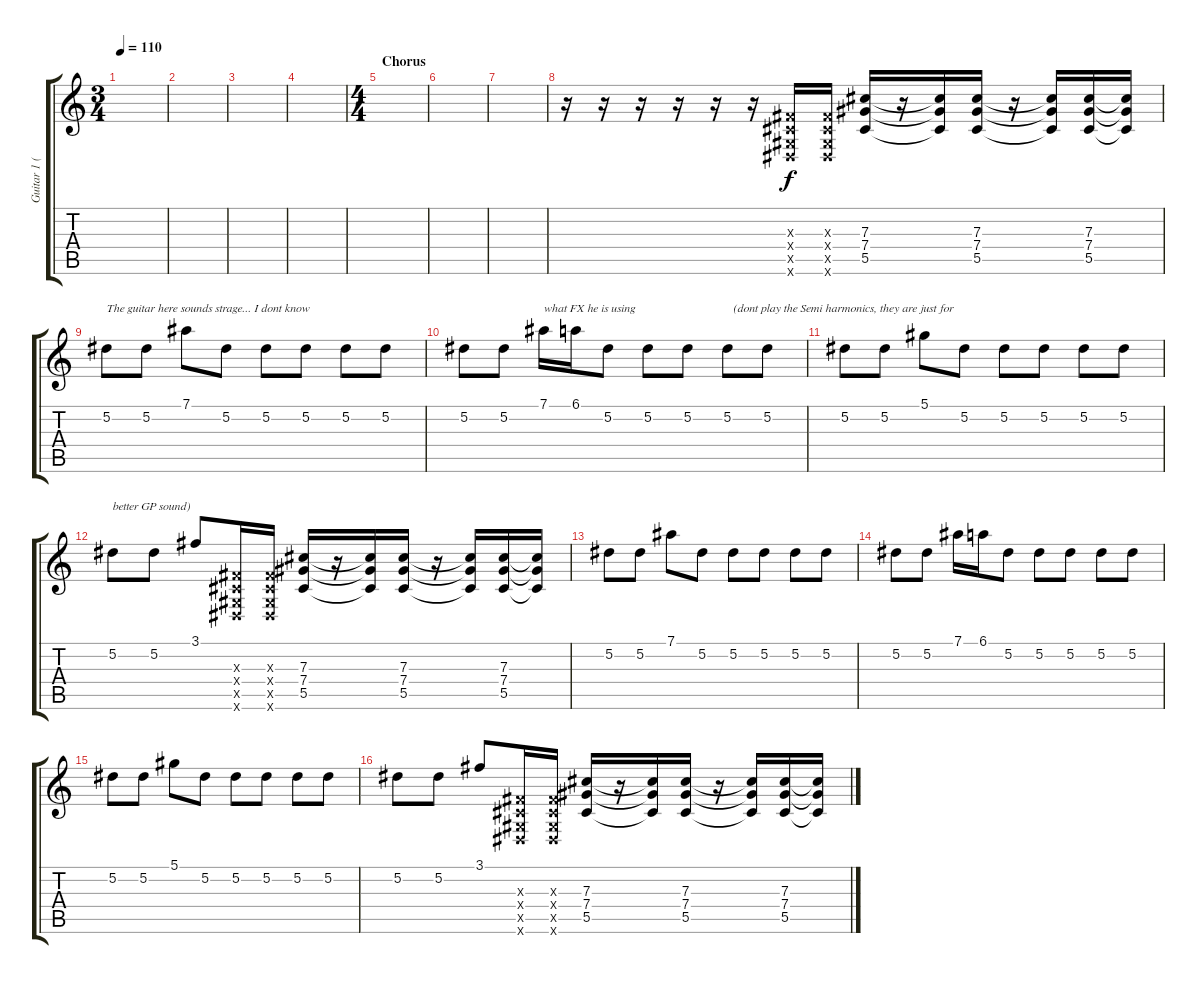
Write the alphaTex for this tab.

\track ("Guitar 1 (Eb)" "Guitar 1 (") {instrument overdrivenguitar}
\staff {score tabs}
\tuning (Eb4 Bb3 Gb3 Db3 Ab2 Eb2) {hide}
\ts (3 4)
\tempo 110
\clef g2
\ks c
|
|
|
|
\ts (4 4)
\section ("" "Chorus")
|
|
|
r.16 r.16 r.16 r.16 r.16 r.16 (0.3{x} 0.4{x} 0.5{x} 0.6{x}).16 (0.3{x} 0.4{x} 0.5{x} 0.6{x}).16 (7.3 7.4 5.5).16 r.16 (7.3{t} 7.4{t} 5.5{t}).16 (7.3 7.4 5.5).16 r.16 (7.3{t} 7.4{t} 5.5{t}).16 (7.3 7.4 5.5).16 (7.3{t} 7.4{t} 5.5{t}).16 |
5.2.8{txt "The guitar here sounds strage... I dont know"} 5.2.8 7.1.8 5.2.8 5.2.8 5.2.8 5.2.8 5.2.8 |
5.2.8 5.2.8 7.1.16{txt "what FX he is using"} 6.1.16 5.2.8 5.2.8 5.2.8 5.2.8{txt "  (dont play the Semi harmonics, they are just for"} 5.2.8 |
5.2.8 5.2.8 5.1.8 5.2.8 5.2.8 5.2.8 5.2.8 5.2.8 |
5.2.8{txt "better GP sound)"} 5.2.8 3.1.8 (0.3{x} 0.4{x} 0.5{x} 0.6{x}).16 (0.3{x} 0.4{x} 0.5{x} 0.6{x}).16 (7.3 7.4 5.5).16 r.16 (7.3{t} 7.4{t} 5.5{t}).16 (7.3 7.4 5.5).16 r.16 (7.3{t} 7.4{t} 5.5{t}).16 (7.3 7.4 5.5).16 (7.3{t} 7.4{t} 5.5{t}).16 |
5.2.8 5.2.8 7.1.8 5.2.8 5.2.8 5.2.8 5.2.8 5.2.8 |
5.2.8 5.2.8 7.1.16 6.1.16 5.2.8 5.2.8 5.2.8 5.2.8 5.2.8 |
5.2.8 5.2.8 5.1.8 5.2.8 5.2.8 5.2.8 5.2.8 5.2.8 |
5.2.8 5.2.8 3.1.8 (0.3{x} 0.4{x} 0.5{x} 0.6{x}).16 (0.3{x} 0.4{x} 0.5{x} 0.6{x}).16 (7.3 7.4 5.5).16 r.16 (7.3{t} 7.4{t} 5.5{t}).16 (7.3 7.4 5.5).16 r.16 (7.3{t} 7.4{t} 5.5{t}).16 (7.3 7.4 5.5).16 (7.3{t} 7.4{t} 5.5{t}).16
